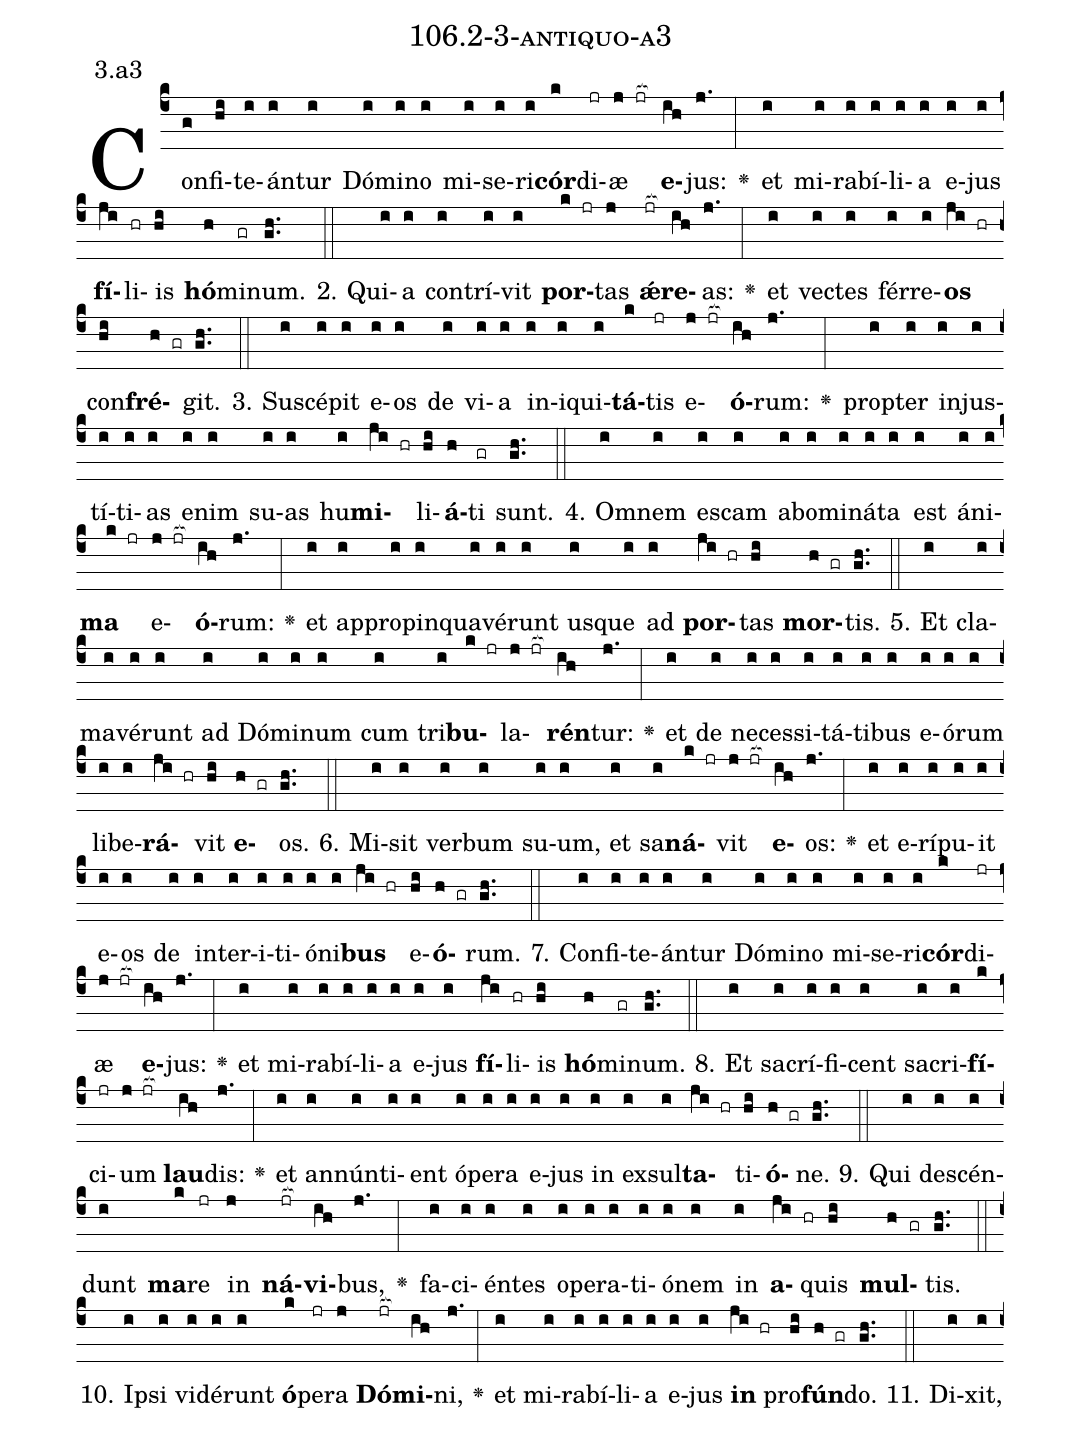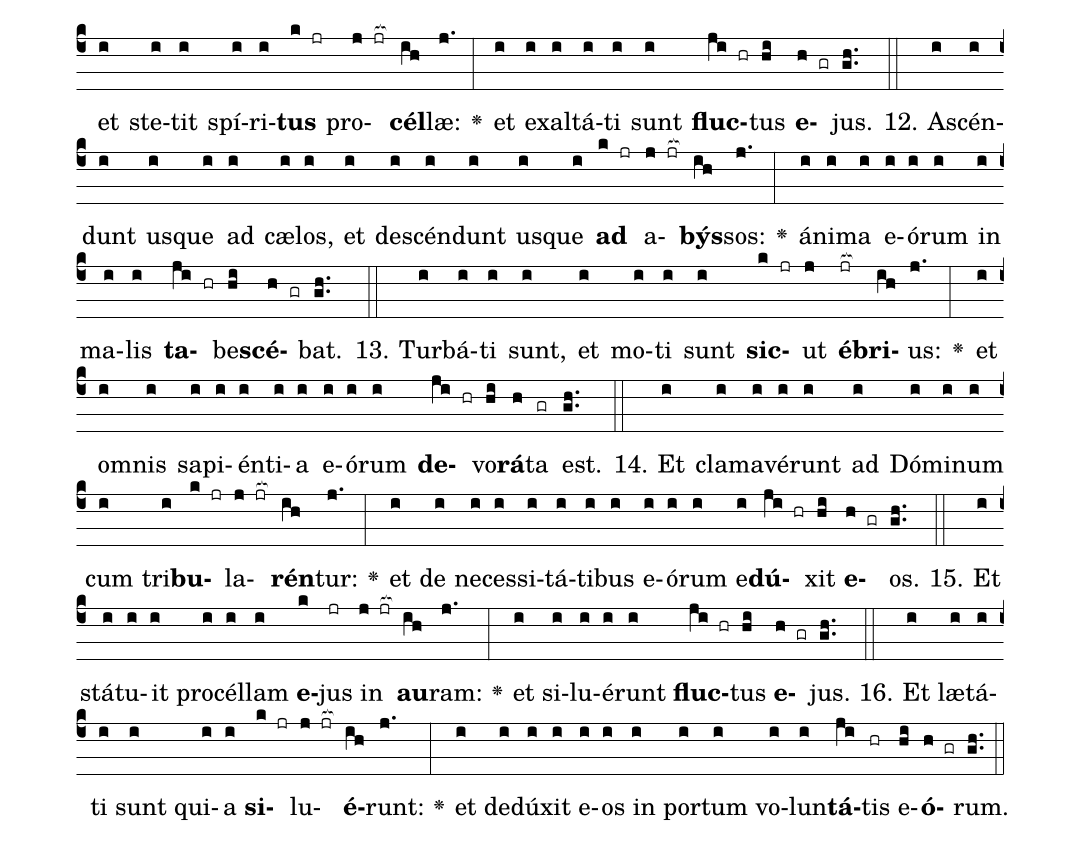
name: 106.2-3-antiquo-a3;
annotation: 3.a3;
%%
(c4)Con(g)fi(hi)te(i)án(i)tur(i) Dó(i)mi(i)no(i) mi(i)se(i)ri(i)<b>cór</b>(k)di(jr)æ(j jr[ocb:1{]) <b>e</b>(ih[ocb:0}])jus:(j.) <v>\greheightstar</v>(:) et(i) mi(i)ra(i)bí(i)li(i)a(i) e(i)jus(i) <b>fí</b>(ji)li(hr)is(hi) <b>hó</b>(h)mi(gr)num.(gh..) (::)
2. Qui(i)a(i) con(i)trí(i)vit(i) <b>por</b>(k jr)tas(j) <b>ǽ</b>(jr[ocb:1{])<b>re</b>(ih[ocb:0}])as:(j.) <v>\greheightstar</v>(:) et(i) vec(i)tes(i) fér(i)re(i)<b>os</b>(ji hr) con(hi)<b>fré</b>(h gr)git.(gh..) (::)
3. Su(i)scé(i)pit(i) e(i)os(i) de(i) vi(i)a(i) in(i)i(i)qui(i)<b>tá</b>(k)tis(jr) e(j jr[ocb:1{])<b>ó</b>(ih[ocb:0}])rum:(j.) <v>\greheightstar</v>(:) prop(i)ter(i) in(i)jus(i)tí(i)ti(i)as(i) e(i)nim(i) su(i)as(i) hu(i)<b>mi</b>(ji hr)li(hi)<b>á</b>(h)ti(gr) sunt.(gh..) (::)
4. Om(i)nem(i) es(i)cam(i) ab(i)o(i)mi(i)ná(i)ta(i) est(i) á(i)ni(i)<b>ma</b>(k jr) e(j jr[ocb:1{])<b>ó</b>(ih[ocb:0}])rum:(j.) <v>\greheightstar</v>(:) et(i) ap(i)pro(i)pin(i)qua(i)vé(i)runt(i) us(i)que(i) ad(i) <b>por</b>(ji hr)tas(hi) <b>mor</b>(h gr)tis.(gh..) (::)
5. Et(i) cla(i)ma(i)vé(i)runt(i) ad(i) Dó(i)mi(i)num(i) cum(i) tri(i)<b>bu</b>(k jr)la(j jr[ocb:1{])<b>rén</b>(ih[ocb:0}])tur:(j.) <v>\greheightstar</v>(:) et(i) de(i) ne(i)ces(i)si(i)tá(i)ti(i)bus(i) e(i)ó(i)rum(i) li(i)be(i)<b>rá</b>(ji hr)vit(hi) <b>e</b>(h gr)os.(gh..) (::)
6. Mi(i)sit(i) ver(i)bum(i) su(i)um,(i) et(i) sa(i)<b>ná</b>(k jr)vit(j jr[ocb:1{]) <b>e</b>(ih[ocb:0}])os:(j.) <v>\greheightstar</v>(:) et(i) e(i)rí(i)pu(i)it(i) e(i)os(i) de(i) in(i)ter(i)i(i)ti(i)ó(i)ni(i)<b>bus</b>(ji hr) e(hi)<b>ó</b>(h gr)rum.(gh..) (::)
7. Con(i)fi(i)te(i)án(i)tur(i) Dó(i)mi(i)no(i) mi(i)se(i)ri(i)<b>cór</b>(k)di(jr)æ(j jr[ocb:1{]) <b>e</b>(ih[ocb:0}])jus:(j.) <v>\greheightstar</v>(:) et(i) mi(i)ra(i)bí(i)li(i)a(i) e(i)jus(i) <b>fí</b>(ji)li(hr)is(hi) <b>hó</b>(h)mi(gr)num.(gh..) (::)
8. Et(i) sa(i)crí(i)fi(i)cent(i) sa(i)cri(i)<b>fí</b>(k)ci(jr)um(j jr[ocb:1{]) <b>lau</b>(ih[ocb:0}])dis:(j.) <v>\greheightstar</v>(:) et(i) an(i)nún(i)ti(i)ent(i) ó(i)pe(i)ra(i) e(i)jus(i) in(i) ex(i)sul(i)<b>ta</b>(ji hr)ti(hi)<b>ó</b>(h gr)ne.(gh..) (::)
9. Qui(i) de(i)scén(i)dunt(i) <b>ma</b>(k)re(jr) in(j) <b>ná</b>(jr[ocb:1{])<b>vi</b>(ih[ocb:0}])bus,(j.) <v>\greheightstar</v>(:) fa(i)ci(i)én(i)tes(i) o(i)pe(i)ra(i)ti(i)ó(i)nem(i) in(i) <b>a</b>(ji hr)quis(hi) <b>mul</b>(h gr)tis.(gh..) (::)
10. Ip(i)si(i) vi(i)dé(i)runt(i) <b>ó</b>(k)pe(jr)ra(j) <b>Dó</b>(jr[ocb:1{])<b>mi</b>(ih[ocb:0}])ni,(j.) <v>\greheightstar</v>(:) et(i) mi(i)ra(i)bí(i)li(i)a(i) e(i)jus(i) <b>in</b>(ji hr) pro(hi)<b>fún</b>(h gr)do.(gh..) (::)
11. Di(i)xit,(i) et(i) ste(i)tit(i) spí(i)ri(i)<b>tus</b>(k jr) pro(j jr[ocb:1{])<b>cél</b>(ih[ocb:0}])læ:(j.) <v>\greheightstar</v>(:) et(i) ex(i)al(i)tá(i)ti(i) sunt(i) <b>fluc</b>(ji hr)tus(hi) <b>e</b>(h gr)jus.(gh..) (::)
12. A(i)scén(i)dunt(i) us(i)que(i) ad(i) cæ(i)los,(i) et(i) de(i)scén(i)dunt(i) us(i)que(i) <b>ad</b>(k jr) a(j jr[ocb:1{])<b>býs</b>(ih[ocb:0}])sos:(j.) <v>\greheightstar</v>(:) á(i)ni(i)ma(i) e(i)ó(i)rum(i) in(i) ma(i)lis(i) <b>ta</b>(ji hr)be(hi)<b>scé</b>(h gr)bat.(gh..) (::)
13. Tur(i)bá(i)ti(i) sunt,(i) et(i) mo(i)ti(i) sunt(i) <b>sic</b>(k jr)ut(j) <b>é</b>(jr[ocb:1{])<b>bri</b>(ih[ocb:0}])us:(j.) <v>\greheightstar</v>(:) et(i) om(i)nis(i) sa(i)pi(i)én(i)ti(i)a(i) e(i)ó(i)rum(i) <b>de</b>(ji hr)vo(hi)<b>rá</b>(h)ta(gr) est.(gh..) (::)
14. Et(i) cla(i)ma(i)vé(i)runt(i) ad(i) Dó(i)mi(i)num(i) cum(i) tri(i)<b>bu</b>(k jr)la(j jr[ocb:1{])<b>rén</b>(ih[ocb:0}])tur:(j.) <v>\greheightstar</v>(:) et(i) de(i) ne(i)ces(i)si(i)tá(i)ti(i)bus(i) e(i)ó(i)rum(i) e(i)<b>dú</b>(ji hr)xit(hi) <b>e</b>(h gr)os.(gh..) (::)
15. Et(i) stá(i)tu(i)it(i) pro(i)cél(i)lam(i) <b>e</b>(k)jus(jr) in(j jr[ocb:1{]) <b>au</b>(ih[ocb:0}])ram:(j.) <v>\greheightstar</v>(:) et(i) si(i)lu(i)é(i)runt(i) <b>fluc</b>(ji hr)tus(hi) <b>e</b>(h gr)jus.(gh..) (::)
16. Et(i) læ(i)tá(i)ti(i) sunt(i) qui(i)a(i) <b>si</b>(k jr)lu(j jr[ocb:1{])<b>é</b>(ih[ocb:0}])runt:(j.) <v>\greheightstar</v>(:) et(i) de(i)dú(i)xit(i) e(i)os(i) in(i) por(i)tum(i) vo(i)lun(i)<b>tá</b>(ji)tis(hr) e(hi)<b>ó</b>(h gr)rum.(gh..) (::)
